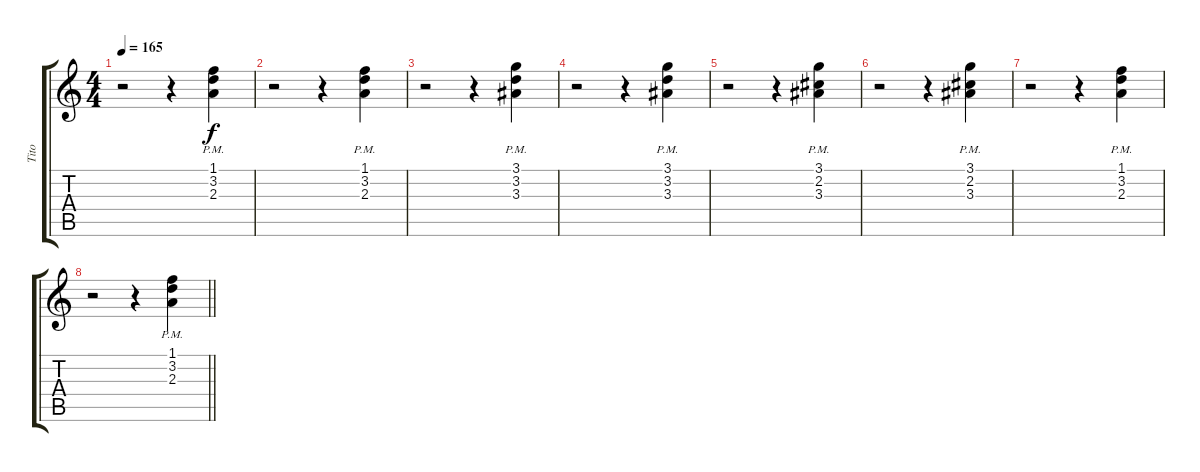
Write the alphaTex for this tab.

\track ("Tito" "Tito") {instrument electricguitarclean}
\staff {score tabs}
\tuning (E4 B3 G3 D3 A2 E2) {hide}
\ts (4 4)
\tempo 165
\clef g2
\ks c
r.2{dy f} r.4 (1.1 3.2 2.3{pm}).4 |
r.2 r.4 (1.1 3.2 2.3{pm}).4 |
r.2 r.4 (3.1 3.2 3.3{pm}).4 |
r.2 r.4 (3.1 3.2 3.3{pm}).4 |
r.2 r.4 (3.1 2.2 3.3{pm}).4 |
r.2 r.4 (3.1 2.2 3.3{pm}).4 |
r.2 r.4 (1.1 3.2 2.3{pm}).4 |
\barLineRight lightlight
r.2 r.4 (1.1 3.2 2.3{pm}).4
